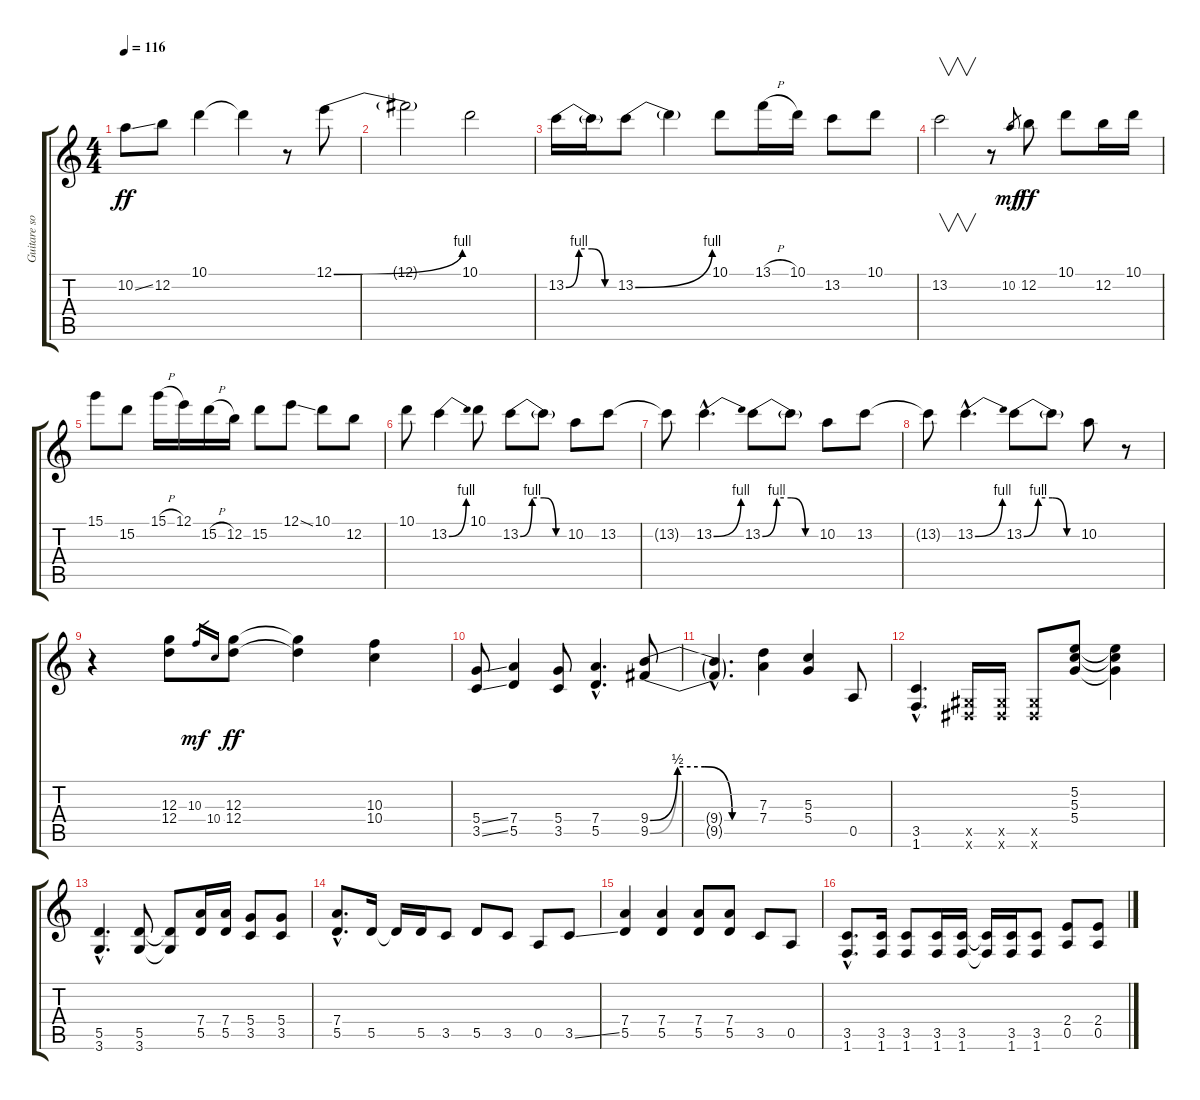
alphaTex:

\track ("Guitare solo" "Guitare so") {instrument distortionguitar}
\staff {score tabs}
\tuning (E4 B3 G3 D3 A2 E2) {hide}
\ts (4 4)
\tempo 116
\clef g2
\ks c
10.2{ss}.8{dy ff} 12.2.8 10.1.4 10.1{t}.4 r.8 12.1{be (bend 0 0 60 4)}.8 |
12.1{t}.2 10.1.2 |
13.2{be (custom 0 0 15 4 30 4 45 0 60 0)}.16 13.2{t}.16 13.2{be (bend 0 0 60 4)}.8 13.2{t}.4 10.1.8 13.1{h}.16 10.1.16 13.2.8 10.1.8 |
13.2.2{v} r.8 10.2.8{gr dy mf} 12.2.8{dy ff} 10.1.8 12.2.16 10.1.16 |
15.1.8 15.2.8 15.1{h}.16 12.1.16 15.2{h}.16 12.2.16 15.2.8 12.1{ss}.8 10.1.8 12.2.8 |
10.1.8 13.2{be (bend 0 0 60 4)}.4 10.1.8 13.2{be (custom 0 0 15 4 30 4 45 0 60 0)}.8 13.2{t}.8 10.2.8 13.2.8 |
13.2{t}.8 13.2{be (bend 0 0 60 4) hac}.4{d} 13.2{be (custom 0 0 15 4 30 4 45 0 60 0)}.8 13.2{t}.8 10.2.8 13.2.8 |
13.2{t}.8 13.2{be (bend 0 0 60 4) hac}.4{d} 13.2{be (custom 0 0 15 4 30 4 45 0 60 0)}.8 13.2{t}.8 10.2.8 r.8 |
r.4 (12.3 12.4).8 10.3.16{gr dy mf} 10.4.16{gr} (12.3 12.4).8{dy ff} (12.3{t} 12.4{t}).4 (10.3 10.4).4 |
(5.4{ss} 3.5{ss}).8 (7.4 5.5).4 (5.4 3.5).8 (7.4{hac} 5.5{hac}).4{d} (9.4{be (custom 0 0 15 2 30 2 45 0 60 0)} 9.5{be (custom 0 0 15 2 30 2 45 0 60 0)}).8 |
(9.4{hac t} 9.5{hac t}).4{d} (7.3 7.4).4 (5.3 5.4).4 0.5.8 |
(3.5{hac} 1.6{hac}).4{d} (-1.5{x} -1.6{x}).16 (-1.5{x} -1.6{x}).16 (-1.5{x} -1.6{x}).8 (5.2 5.3 5.4).8 (5.2{t} 5.3{t} 5.4{t}).4 |
(5.5{hac} 3.6{hac}).4{d} (5.5 3.6).8 (5.5{t} 3.6{t}).8 (7.4 5.5).16 (7.4 5.5).16 (5.4 3.5).8 (5.4 3.5).8 |
(7.4{hac} 5.5{hac}).8{d} 5.5.16 5.5{t}.16 5.5.16 3.5.8 5.5.8 3.5.8 0.5.8 3.5{ss}.8 |
(7.4 5.5).4 (7.4 5.5).4 (7.4 5.5).8 (7.4 5.5).8 3.5.8 0.5.8 |
(3.5{hac} 1.6{hac}).8{d} (3.5 1.6).16 (3.5 1.6).8 (3.5 1.6).16 (3.5 1.6).16 (3.5{t} 1.6{t}).16 (3.5 1.6).16 (3.5 1.6).8 (2.4 0.5).8 (2.4 0.5).8
